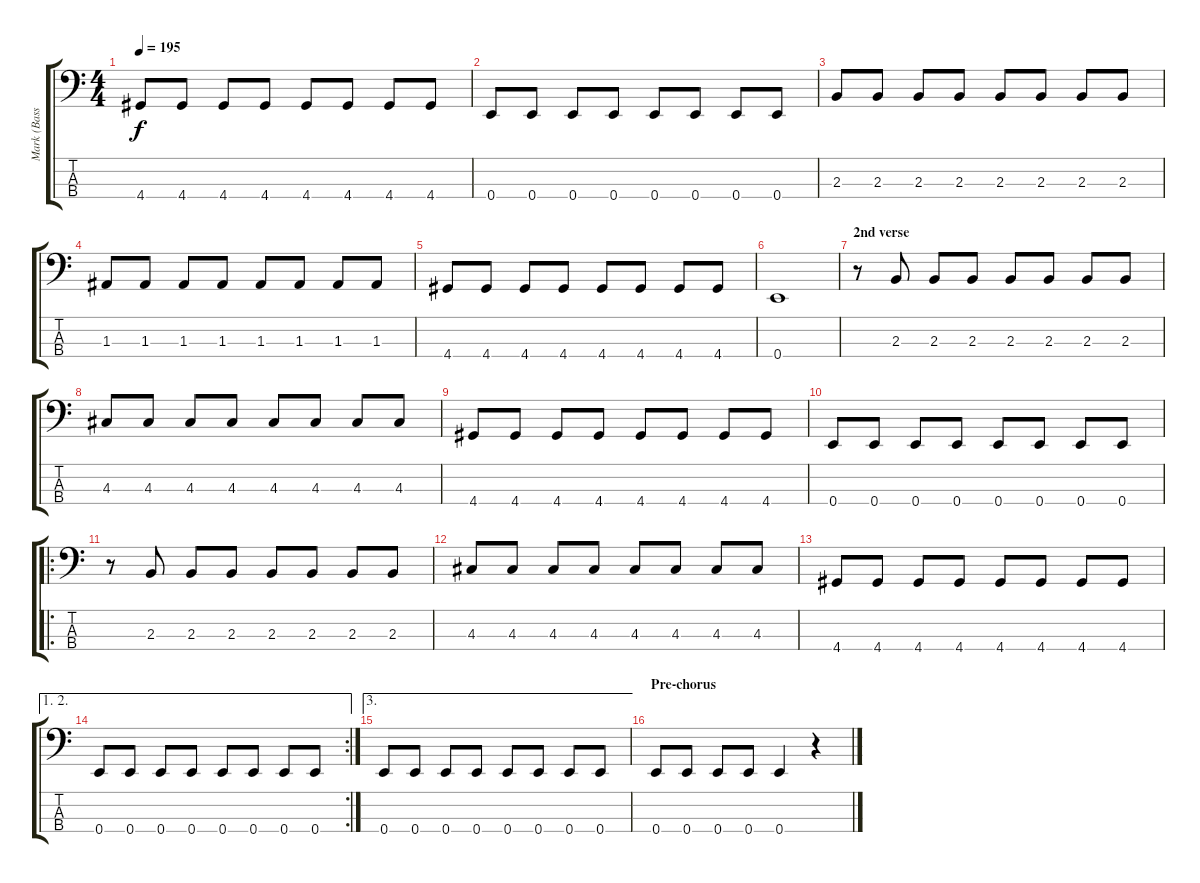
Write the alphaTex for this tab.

\track ("Mark (Bass)" "Mark (Bass") {instrument electricbasspick}
\staff {score tabs}
\tuning (G2 D2 A1 E1) {hide}
\ts (4 4)
\tempo 195
\clef f4
\ks c
4.4.8{dy f} 4.4.8 4.4.8 4.4.8 4.4.8 4.4.8 4.4.8 4.4.8 |
0.4.8 0.4.8 0.4.8 0.4.8 0.4.8 0.4.8 0.4.8 0.4.8 |
2.3.8 2.3.8 2.3.8 2.3.8 2.3.8 2.3.8 2.3.8 2.3.8 |
1.3.8 1.3.8 1.3.8 1.3.8 1.3.8 1.3.8 1.3.8 1.3.8 |
4.4.8 4.4.8 4.4.8 4.4.8 4.4.8 4.4.8 4.4.8 4.4.8 |
0.4.1 |
\section ("" "2nd verse")
r.8 2.3.8 2.3.8 2.3.8 2.3.8 2.3.8 2.3.8 2.3.8 |
4.3.8 4.3.8 4.3.8 4.3.8 4.3.8 4.3.8 4.3.8 4.3.8 |
4.4.8 4.4.8 4.4.8 4.4.8 4.4.8 4.4.8 4.4.8 4.4.8 |
0.4.8 0.4.8 0.4.8 0.4.8 0.4.8 0.4.8 0.4.8 0.4.8 |
\ro
r.8 2.3.8 2.3.8 2.3.8 2.3.8 2.3.8 2.3.8 2.3.8 |
4.3.8 4.3.8 4.3.8 4.3.8 4.3.8 4.3.8 4.3.8 4.3.8 |
4.4.8 4.4.8 4.4.8 4.4.8 4.4.8 4.4.8 4.4.8 4.4.8 |
\ae (1 2)
\rc 2
0.4.8 0.4.8 0.4.8 0.4.8 0.4.8 0.4.8 0.4.8 0.4.8 |
\ae 3
0.4.8 0.4.8 0.4.8 0.4.8 0.4.8 0.4.8 0.4.8 0.4.8 |
\section ("" "Pre-chorus")
0.4.8 0.4.8 0.4.8 0.4.8 0.4.4 r.4
